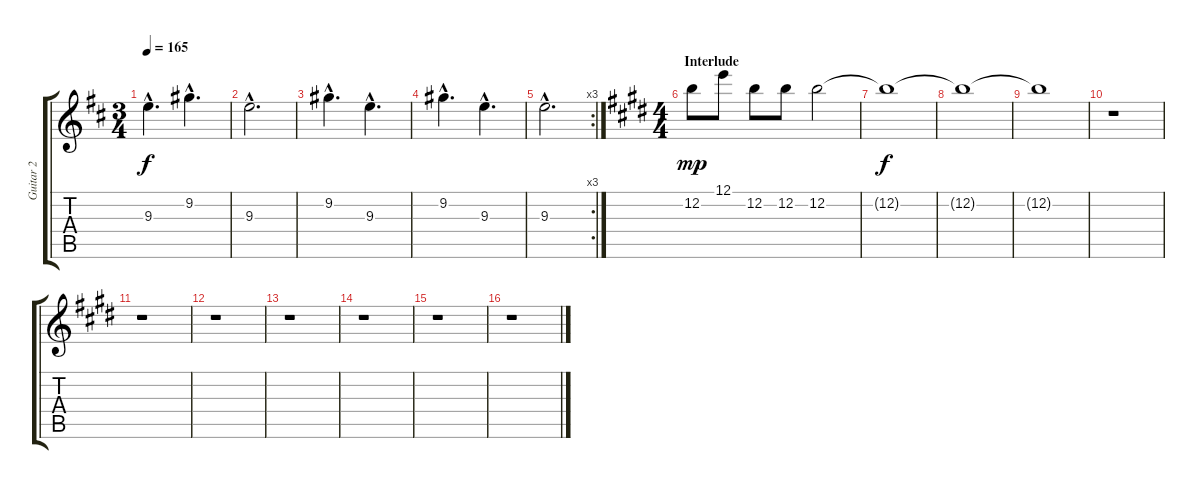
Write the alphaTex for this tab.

\track ("Guitar 2" "Guitar 2") {instrument distortionguitar}
\staff {score tabs}
\tuning (E4 B3 G3 D3 A2 E2) {hide}
\ts (3 4)
\tempo 165
\clef g2
\ks d
9.3{hac}.4{d dy f} 9.2{hac}.4{d} |
9.3{hac}.2{d} |
9.2{hac}.4{d} 9.3{hac}.4{d} |
9.2{hac}.4{d} 9.3{hac}.4{d} |
\rc 3
9.3{hac}.2{d} |
\ts (4 4)
\section ("" "Interlude")
\ks e
12.2.8{dy mp} 12.1.8 12.2.8 12.2.8 12.2.2 |
12.2{t}.1{dy f} |
12.2{t}.1 |
12.2{t}.1 |
r.1 |
r.1 |
r.1 |
r.1 |
r.1 |
r.1 |
r.1
